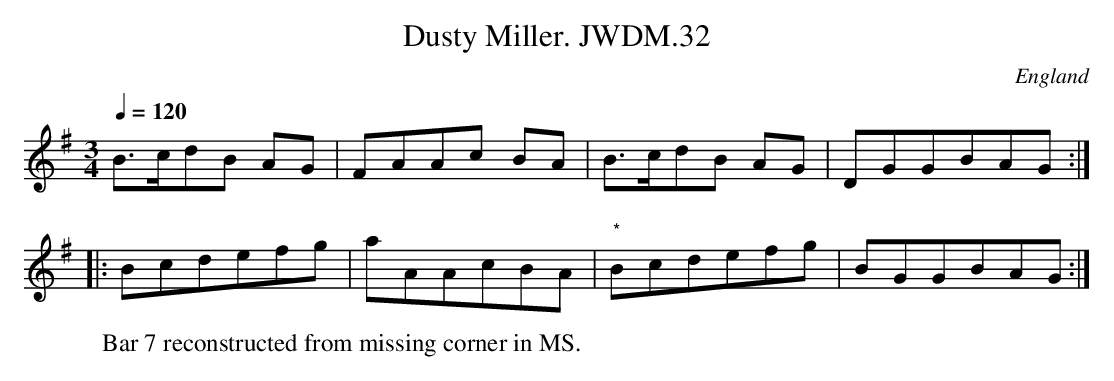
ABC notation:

X:1
T:Dusty Miller. JWDM.32
L:1/8
M:3/4
O:England
Q:1/4=120
K:G
B>cdB AG|FAAc BA|B>cdB AG|DGGBAG:|!
|:Bcdefg|aAAcBA|"*"Bcdefg|BGGBAG:|
W:Bar 7 reconstructed from missing corner in MS.
